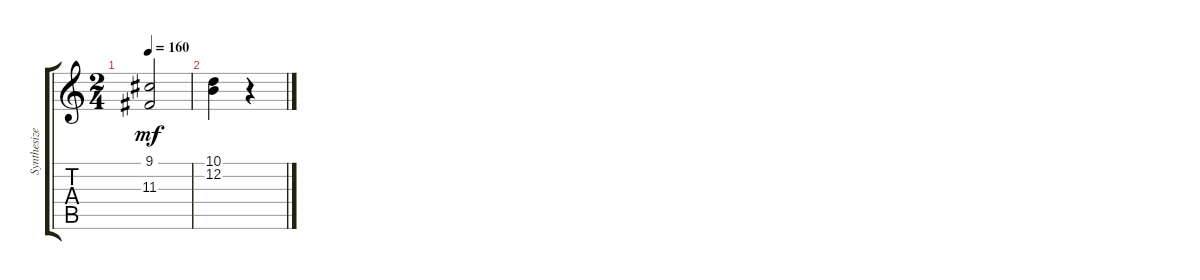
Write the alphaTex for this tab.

\track ("Synthesizer(strings)" "Synthesize") {instrument stringensemble1}
\staff {score tabs}
\tuning (E4 B3 G3 D3 A2 E2) {hide}
\ts (2 4)
\tempo 160
\clef g2
\ks c
(9.1 11.3).2{dy mf} |
(10.1 12.2).4 r.4
